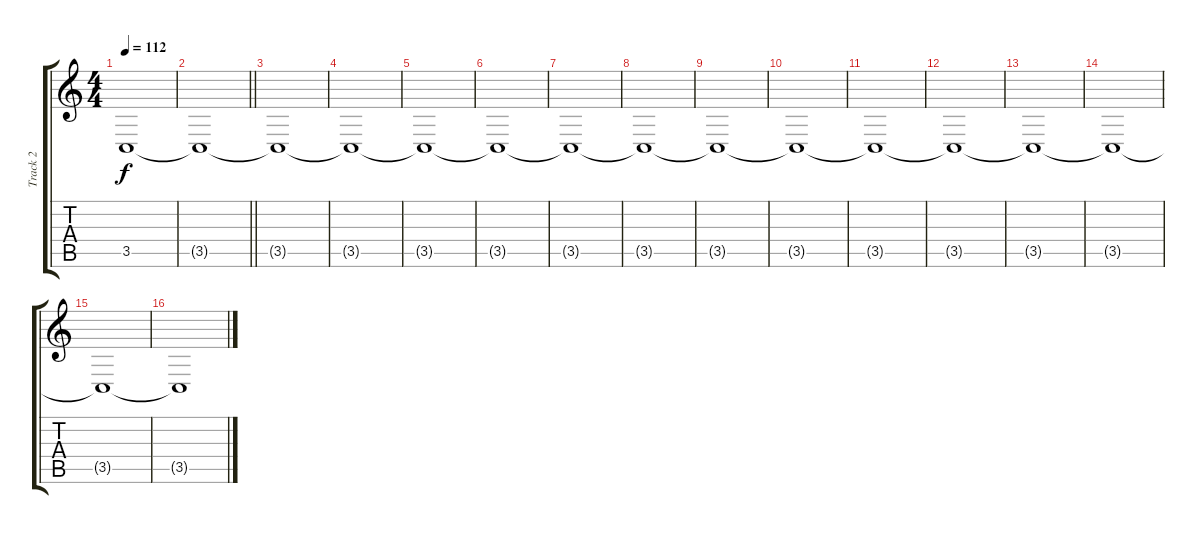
\track ("Track 2" "Track 2") {instrument drawbarorgan}
\staff {score tabs}
\tuning (E4 B3 G3 D3 A2 E2) {hide}
\ts (4 4)
\tempo 112
\clef g2
\ks c
3.5{t}.1{dy f} |
\barLineRight lightlight
3.5{t}.1 |
3.5{t}.1 |
3.5{t}.1 |
3.5{t}.1 |
3.5{t}.1 |
3.5{t}.1 |
3.5{t}.1 |
3.5{t}.1 |
3.5{t}.1 |
3.5{t}.1 |
3.5{t}.1 |
3.5{t}.1 |
3.5{t}.1 |
3.5{t}.1 |
3.5{t}.1
